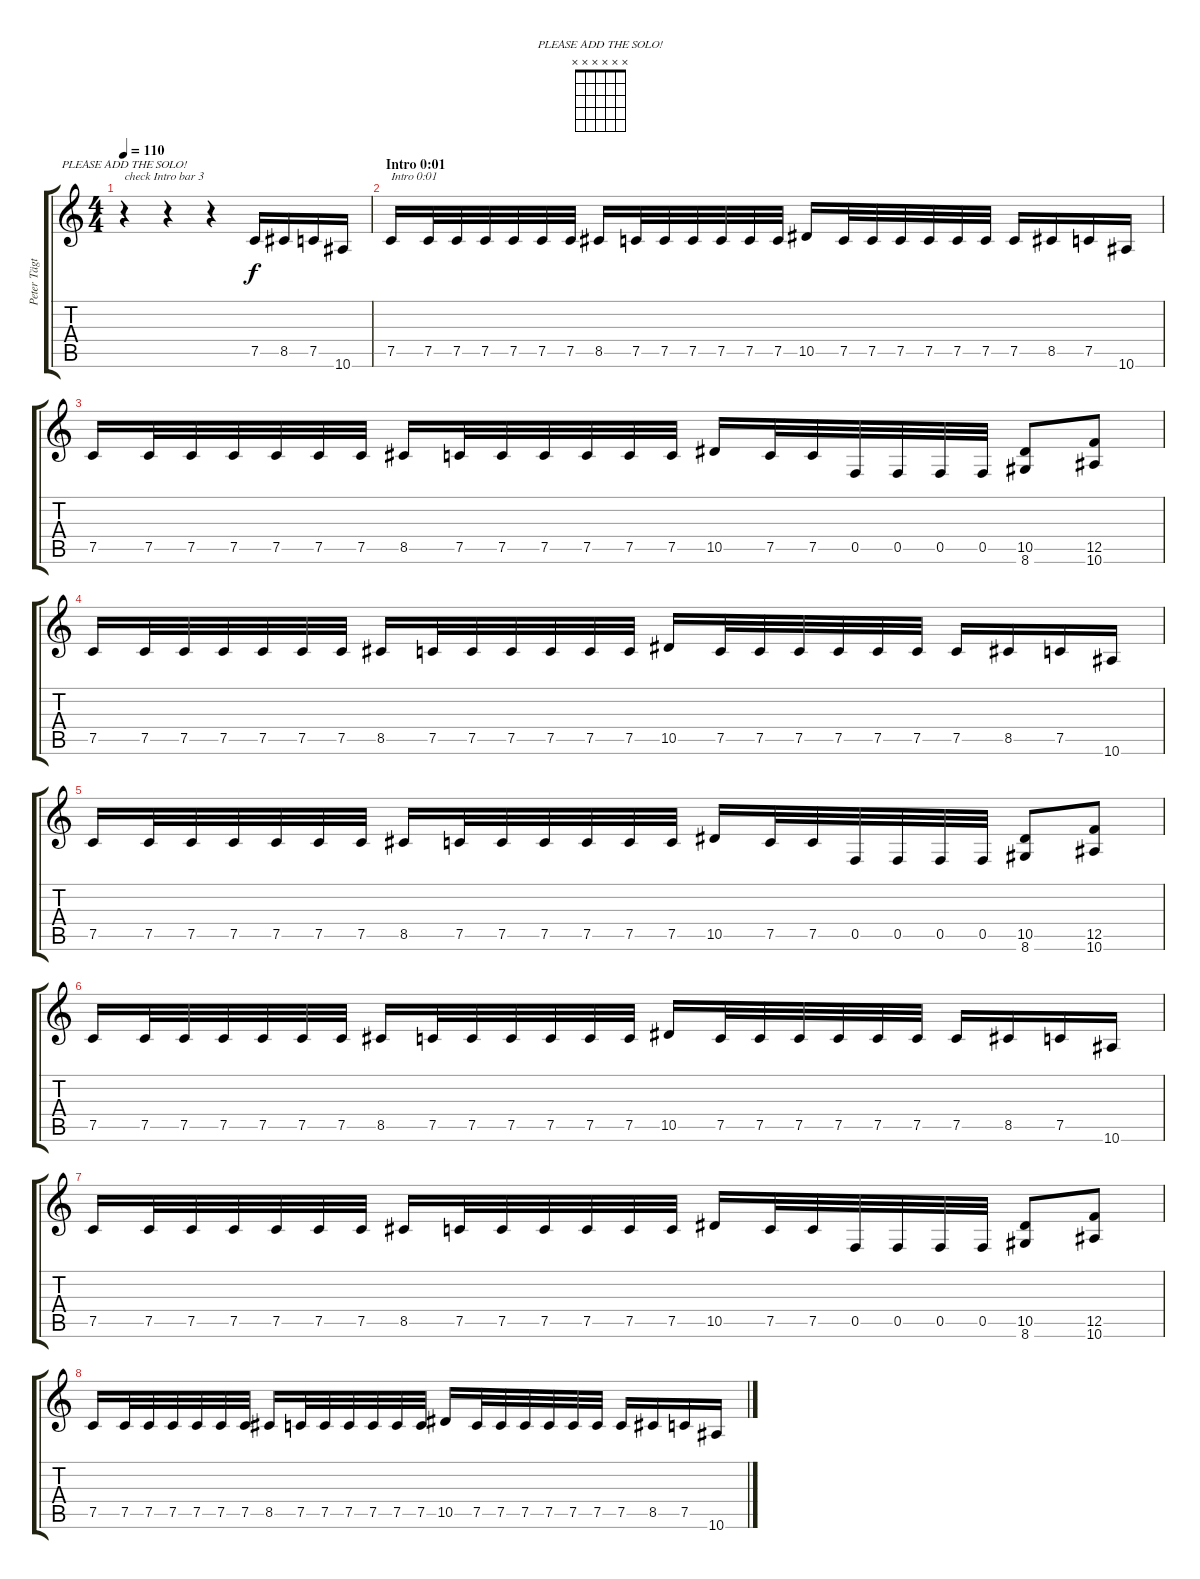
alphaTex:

\track ("Peter Tägtgren (Lead)" "Peter Tägt") {instrument overdrivenguitar}
\staff {score tabs}
\tuning (C4 G3 Eb3 Bb2 F2 C2) {hide}
\chord ("PLEASE ADD THE SOLO!" x x x x x x)
\ts (4 4)
\tempo 110
\clef g2
\ks c
r.4{ch "PLEASE ADD THE SOLO!" txt "check Intro bar 3" dy f instrument overdrivenguitar} r.4 r.4 7.5.16 8.5.16 7.5.16 10.6.16 |
\section ("" "Intro 0:01")
7.5.16{txt "Intro 0:01"} 7.5.32 7.5.32 7.5.32 7.5.32 7.5.32 7.5.32 8.5.16 7.5.32 7.5.32 7.5.32 7.5.32 7.5.32 7.5.32 10.5.16 7.5.32 7.5.32 7.5.32 7.5.32 7.5.32 7.5.32 7.5.16 8.5.16 7.5.16 10.6.16 |
7.5.16 7.5.32 7.5.32 7.5.32 7.5.32 7.5.32 7.5.32 8.5.16 7.5.32 7.5.32 7.5.32 7.5.32 7.5.32 7.5.32 10.5.16 7.5.32 7.5.32 0.5.32 0.5.32 0.5.32 0.5.32 (10.5 8.6).8 (12.5 10.6).8 |
7.5.16 7.5.32 7.5.32 7.5.32 7.5.32 7.5.32 7.5.32 8.5.16 7.5.32 7.5.32 7.5.32 7.5.32 7.5.32 7.5.32 10.5.16 7.5.32 7.5.32 7.5.32 7.5.32 7.5.32 7.5.32 7.5.16 8.5.16 7.5.16 10.6.16 |
7.5.16 7.5.32 7.5.32 7.5.32 7.5.32 7.5.32 7.5.32 8.5.16 7.5.32 7.5.32 7.5.32 7.5.32 7.5.32 7.5.32 10.5.16 7.5.32 7.5.32 0.5.32 0.5.32 0.5.32 0.5.32 (10.5 8.6).8 (12.5 10.6).8 |
7.5.16 7.5.32 7.5.32 7.5.32 7.5.32 7.5.32 7.5.32 8.5.16 7.5.32 7.5.32 7.5.32 7.5.32 7.5.32 7.5.32 10.5.16 7.5.32 7.5.32 7.5.32 7.5.32 7.5.32 7.5.32 7.5.16 8.5.16 7.5.16 10.6.16 |
7.5.16 7.5.32 7.5.32 7.5.32 7.5.32 7.5.32 7.5.32 8.5.16 7.5.32 7.5.32 7.5.32 7.5.32 7.5.32 7.5.32 10.5.16 7.5.32 7.5.32 0.5.32 0.5.32 0.5.32 0.5.32 (10.5 8.6).8 (12.5 10.6).8 |
7.5.16 7.5.32 7.5.32 7.5.32 7.5.32 7.5.32 7.5.32 8.5.16 7.5.32 7.5.32 7.5.32 7.5.32 7.5.32 7.5.32 10.5.16 7.5.32 7.5.32 7.5.32 7.5.32 7.5.32 7.5.32 7.5.16 8.5.16 7.5.16 10.6.16
